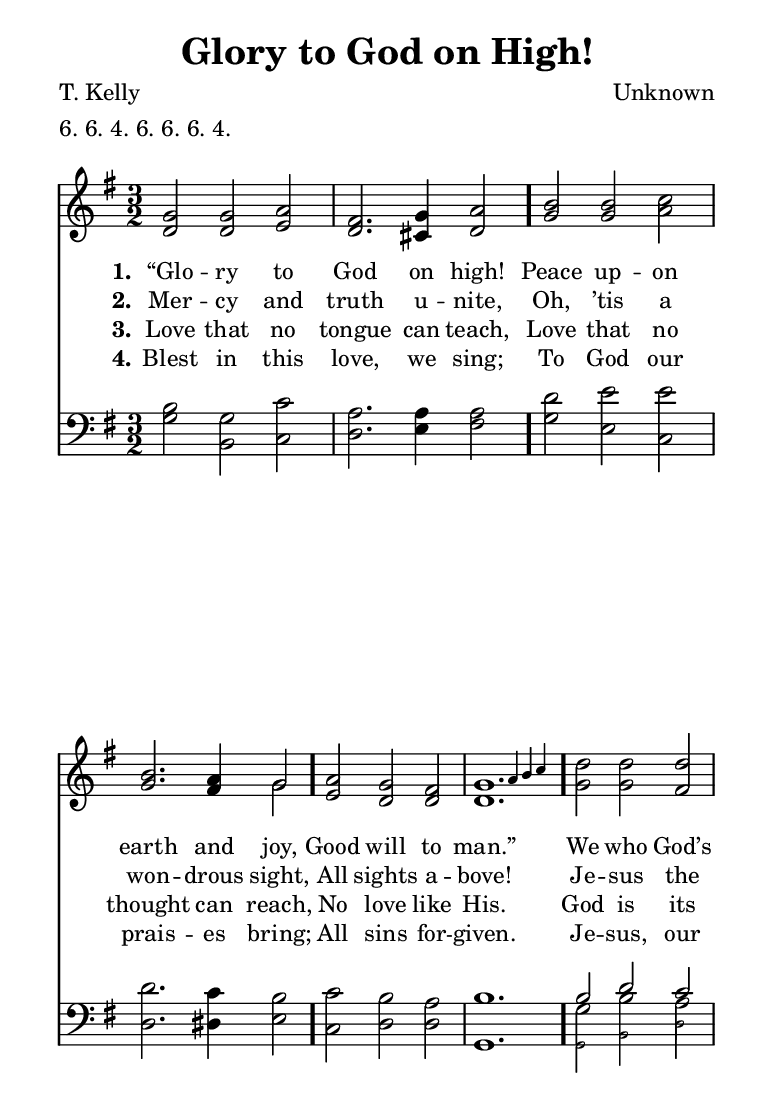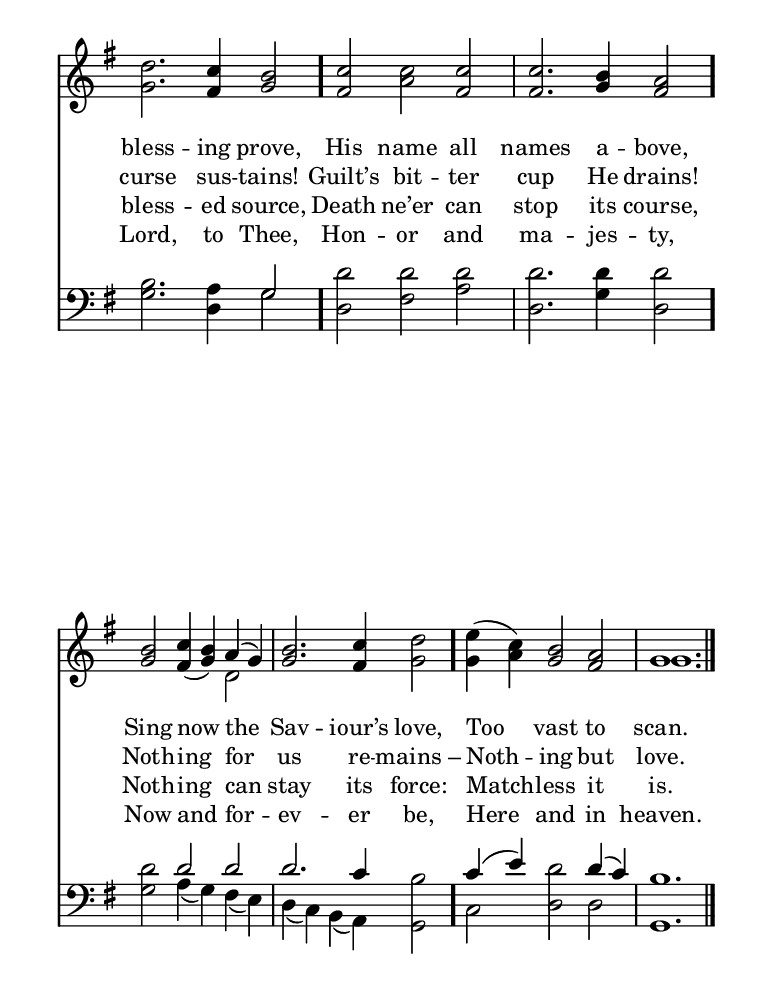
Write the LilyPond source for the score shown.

\include "common/global.ily"
\paper {
  \include "common/paper.ily"
  ragged-last-bottom = ##t
  systems-per-page = ##f
  system-count = #(cond (is-eogsized 3) (#t #f))
  system-system-spacing.padding = 11
}

\header{
  hymnnumber = "174"
  title = "Glory to God on High!"
  tunename = "National Anthem"
  meter = "6. 6. 4. 6. 6. 6. 4."
  poet = "T. Kelly"
  composer = "Unknown"
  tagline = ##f
}

global = {
  \include "common/overrides.ily"
  \override Staff.TimeSignature.style = #'numbered
  \time 3/2
  \override Score.MetronomeMark.transparent = ##t % hide all fermata changes too
  \tempo 2=80
  \key g \major
  \autoBeamOff
}

notesSoprano = {
\global
\relative c'' {

  g2 g a | fis2. g4 a2 |
  b2 b c | b2. a4 g2 |
  a2 g fis | \afterGrace g1. { a4 b c }
  d2 d d | d2. c4 b2 |
  c2 c c | c2. b4 a2 |
  b2 c4( b) a( g) | b2. c4 d2 |
  e4( c) b2 a | g1. |

  \bar "|."

}
}

notesAlto = {
\global
\relative e' {

  d2 d e | d2. cis4 d2 |
  g2 g a | g2. fis4 g2 |
  e2 d d | d1. |
  g2 g fis | g2. fis4 g2 |
  fis2 a fis | fis2. g4 fis2 |
  g2 fis4( g) d2 | g2. fis4 g2 |
  g4( a) g2 fis | g1. |

}
}

notesTenor = {
\global
\relative a {

  b2 g c | a2. a4 a2 |
  d2 e e | d2. c4 b2 |
  c2 b a | b1. |
  b2 d c | b2. a4 g2 |
  d'2 d d | d2. d4 d2 |
  d2 d d | d2. c4 b2 |
  c4( e) d2 d4( c) | b1.

}
}

notesBass = {
\global
\relative f {

  g2 b, c | d2. e4 fis2 |
  g2 e c | d2. dis4 e2 |
  c2 d d | g,1. |
  << \stemDown { g'2 b a } \\ \override NoteHead.font-size = #-4 { g,2 b d } >> | g2. d4 g2 |
  d2 fis a | d,2. g4 d2 |
  g2 a4( g) fis( e) | d( c) b( a) g2 |
  c2 d d | g,1. |

}
}

wordsA = \lyricmode {
\set stanza = "1."

“Glo -- ry to God on high! \bar "."
Peace up -- on earth and joy, \bar "."
Good will to man.” \bar "."
We who God’s bless -- ing prove, \bar "."
His name all names a -- bove, \bar "."
Sing now the Sav -- iour’s love, \bar "."
Too vast to scan. \bar "."

}

wordsB = \lyricmode {
\set stanza = "2."

Mer -- cy and truth u -- nite,
Oh, ’tis a won -- drous sight,
All sights a -- bove!
Je -- sus the curse sus -- tains!
Guilt’s bit -- ter cup He drains!
Noth -- ing for us re -- mains_–
Noth -- ing but love.

}

wordsC = \lyricmode {
\set stanza = "3."

Love that no tongue can teach,
Love that no thought can reach,
No love like His.
God is its bless -- ed source,
Death ne’er can stop its course,
Noth -- ing can stay its force:
Match -- less it is.

}

wordsD = \lyricmode {
\set stanza = "4."

Blest in this love, we sing;
To God our prais -- es bring;
All sins for -- given.
Je -- sus, our Lord, to Thee,
Hon -- or and ma -- jes -- ty,
Now and for -- ev -- er be,
Here and in heaven.

}

\score {
  \context ChoirStaff <<
    \context Staff = upper <<
      \set Staff.autoBeaming = ##f
      \set ChoirStaff.systemStartDelimiter = #'SystemStartBar
      \set ChoirStaff.printPartCombineTexts = ##f
      \partcombine #'(2 . 9) \notesSoprano \notesAlto
      \context NullVoice = sopranos { \voiceOne << \notesSoprano >> }
      \context Lyrics = one   \lyricsto sopranos \wordsA
      \context Lyrics = two   \lyricsto sopranos \wordsB
      \context Lyrics = three \lyricsto sopranos \wordsC
      \context Lyrics = four  \lyricsto sopranos \wordsD
    >>
    \context Staff = men <<
      \set Staff.autoBeaming = ##f
      \clef bass
      \set ChoirStaff.printPartCombineTexts = ##f
      \partcombine #'(2 . 9) \notesTenor \notesBass
    >>
  >>
  \layout {
    \include "common/layout.ily"
  }
  \midi{
    \include "common/midi.ily"
  }
}

\version "2.19.49"  % necessary for upgrading to future LilyPond versions.

% vi:set et ts=2 sw=2 ai nocindent syntax=lilypond:
